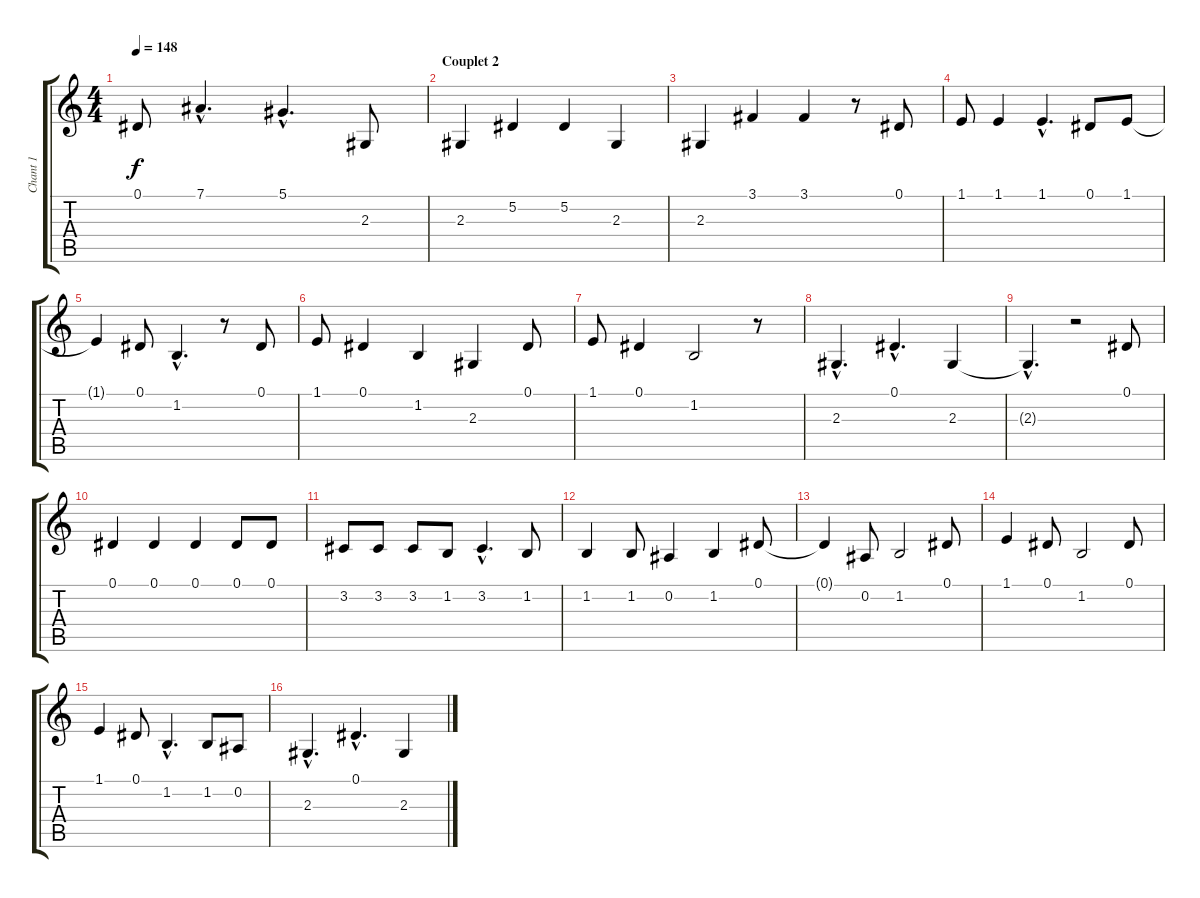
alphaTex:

\track ("Chant 1" "Chant 1") {instrument lead8bassandlead}
\staff {score tabs}
\tuning (Eb4 Bb3 Gb3 Db3 Ab2 Eb2) {hide}
\ts (4 4)
\tempo 148
\clef g2
\ks c
0.1{t}.8{dy f} 7.1{hac}.4{d} 5.1{hac}.4{d} 2.3.8 |
\section ("" "Couplet 2")
2.3.4 5.2.4 5.2.4 2.3.4 |
2.3.4 3.1.4 3.1.4 r.8 0.1.8 |
1.1.8 1.1.4 1.1{hac}.4{d} 0.1.8 1.1.8 |
1.1{t}.4 0.1.8 1.2{hac}.4{d} r.8 0.1.8 |
1.1.8 0.1.4 1.2.4 2.3.4 0.1.8 |
1.1.8 0.1.4 1.2.2 r.8 |
2.3{hac}.4{d} 0.1{hac}.4{d} 2.3.4 |
2.3{hac t}.4{d} r.2 0.1.8 |
0.1.4 0.1.4 0.1.4 0.1.8 0.1.8 |
3.2.8 3.2.8 3.2.8 1.2.8 3.2{hac}.4{d} 1.2.8 |
1.2.4 1.2.8 0.2.4 1.2.4 0.1.8 |
0.1{t}.4 0.2.8 1.2.2 0.1.8 |
1.1.4 0.1.8 1.2.2 0.1.8 |
1.1.4 0.1.8 1.2{hac}.4{d} 1.2.8 0.2.8 |
2.3{hac}.4{d} 0.1{hac}.4{d} 2.3.4
